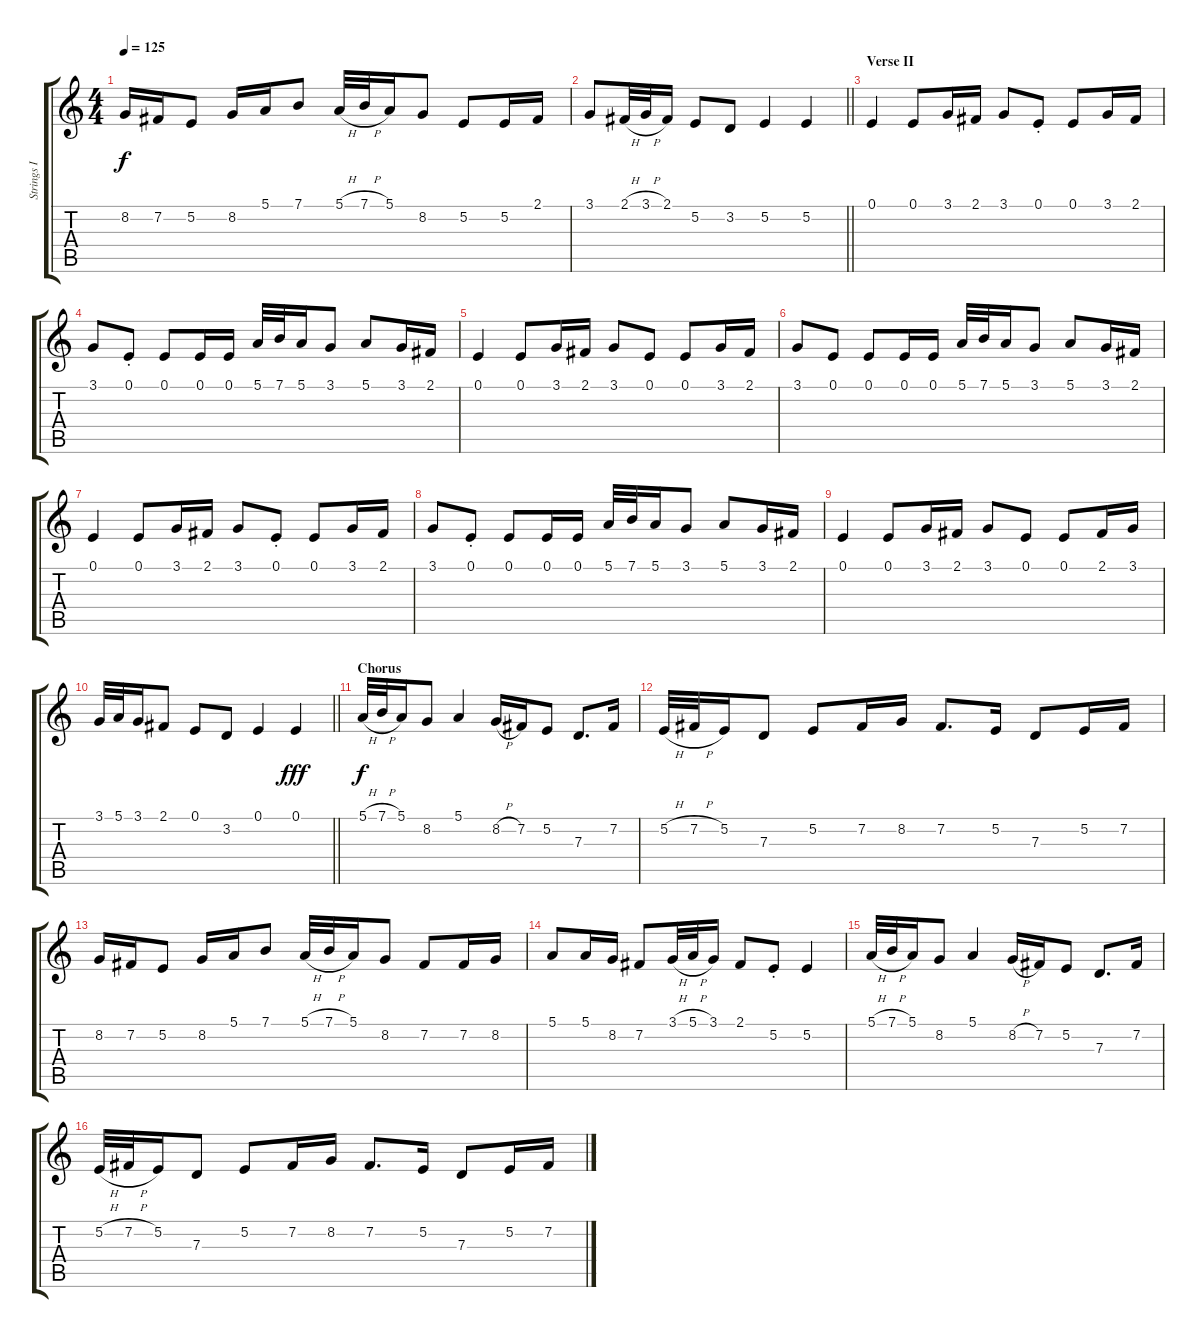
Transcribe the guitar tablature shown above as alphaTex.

\track ("Strings I" "Strings I") {instrument stringensemble1}
\staff {score tabs}
\tuning (E4 B3 G3 D3 A2 E2) {hide}
\ts (4 4)
\tempo 125
\clef g2
\ks c
8.2.16{dy f} 7.2.16 5.2.8 8.2.16 5.1.16 7.1.8 5.1{h}.32 7.1{h}.32 5.1.16 8.2.8 5.2.8 5.2.16 2.1.16 |
\barLineRight lightlight
3.1.8 2.1{h}.32 3.1{h}.32 2.1.16 5.2.8 3.2.8 5.2.4 5.2.4 |
\section ("" "Verse II")
0.1.4{volume 8 balance 7 instrument stringensemble1} 0.1.8 3.1.16 2.1.16 3.1.8 0.1{st}.8 0.1.8 3.1.16 2.1.16 |
3.1.8 0.1{st}.8 0.1.8 0.1.16 0.1.16 5.1.32 7.1.32 5.1.16 3.1.8 5.1.8 3.1.16 2.1.16 |
0.1.4 0.1.8 3.1.16 2.1.16 3.1.8 0.1.8 0.1.8 3.1.16 2.1.16 |
3.1.8 0.1.8 0.1.8 0.1.16 0.1.16 5.1.32 7.1.32 5.1.16 3.1.8 5.1.8 3.1.16 2.1.16 |
0.1.4 0.1.8 3.1.16 2.1.16 3.1.8 0.1{st}.8 0.1.8 3.1.16 2.1.16 |
3.1.8 0.1{st}.8 0.1.8 0.1.16 0.1.16 5.1.32 7.1.32 5.1.16 3.1.8 5.1.8 3.1.16 2.1.16 |
0.1.4 0.1.8 3.1.16 2.1.16 3.1.8 0.1.8 0.1.8 2.1.16 3.1.16 |
\barLineRight lightlight
3.1.32 5.1.32 3.1.16 2.1.8 0.1.8 3.2.8 0.1.4 0.1.4{dy fff} |
\section ("" "Chorus")
5.1{h}.32{dy f volume 7 balance 7 instrument stringensemble1} 7.1{h}.32 5.1.16 8.2.8 5.1.4 8.2{h}.16 7.2.16 5.2.8 7.3.8{d} 7.2.16 |
5.2{h}.32 7.2{h}.32 5.2.16 7.3.8 5.2.8 7.2.16 8.2.16 7.2.8{d} 5.2.16 7.3.8 5.2.16 7.2.16 |
8.2.16 7.2.16 5.2.8 8.2.16 5.1.16 7.1.8 5.1{h}.32 7.1{h}.32 5.1.16 8.2.8 7.2.8 7.2.16 8.2.16 |
5.1.8 5.1.16 8.2.16 7.2.8 3.1{h}.32 5.1{h}.32 3.1.16 2.1.8 5.2{st}.8 5.2.4 |
5.1{h}.32 7.1{h}.32 5.1.16 8.2.8 5.1.4 8.2{h}.16 7.2.16 5.2.8 7.3.8{d} 7.2.16 |
5.2{h}.32 7.2{h}.32 5.2.16 7.3.8 5.2.8 7.2.16 8.2.16 7.2.8{d} 5.2.16 7.3.8 5.2.16 7.2.16
